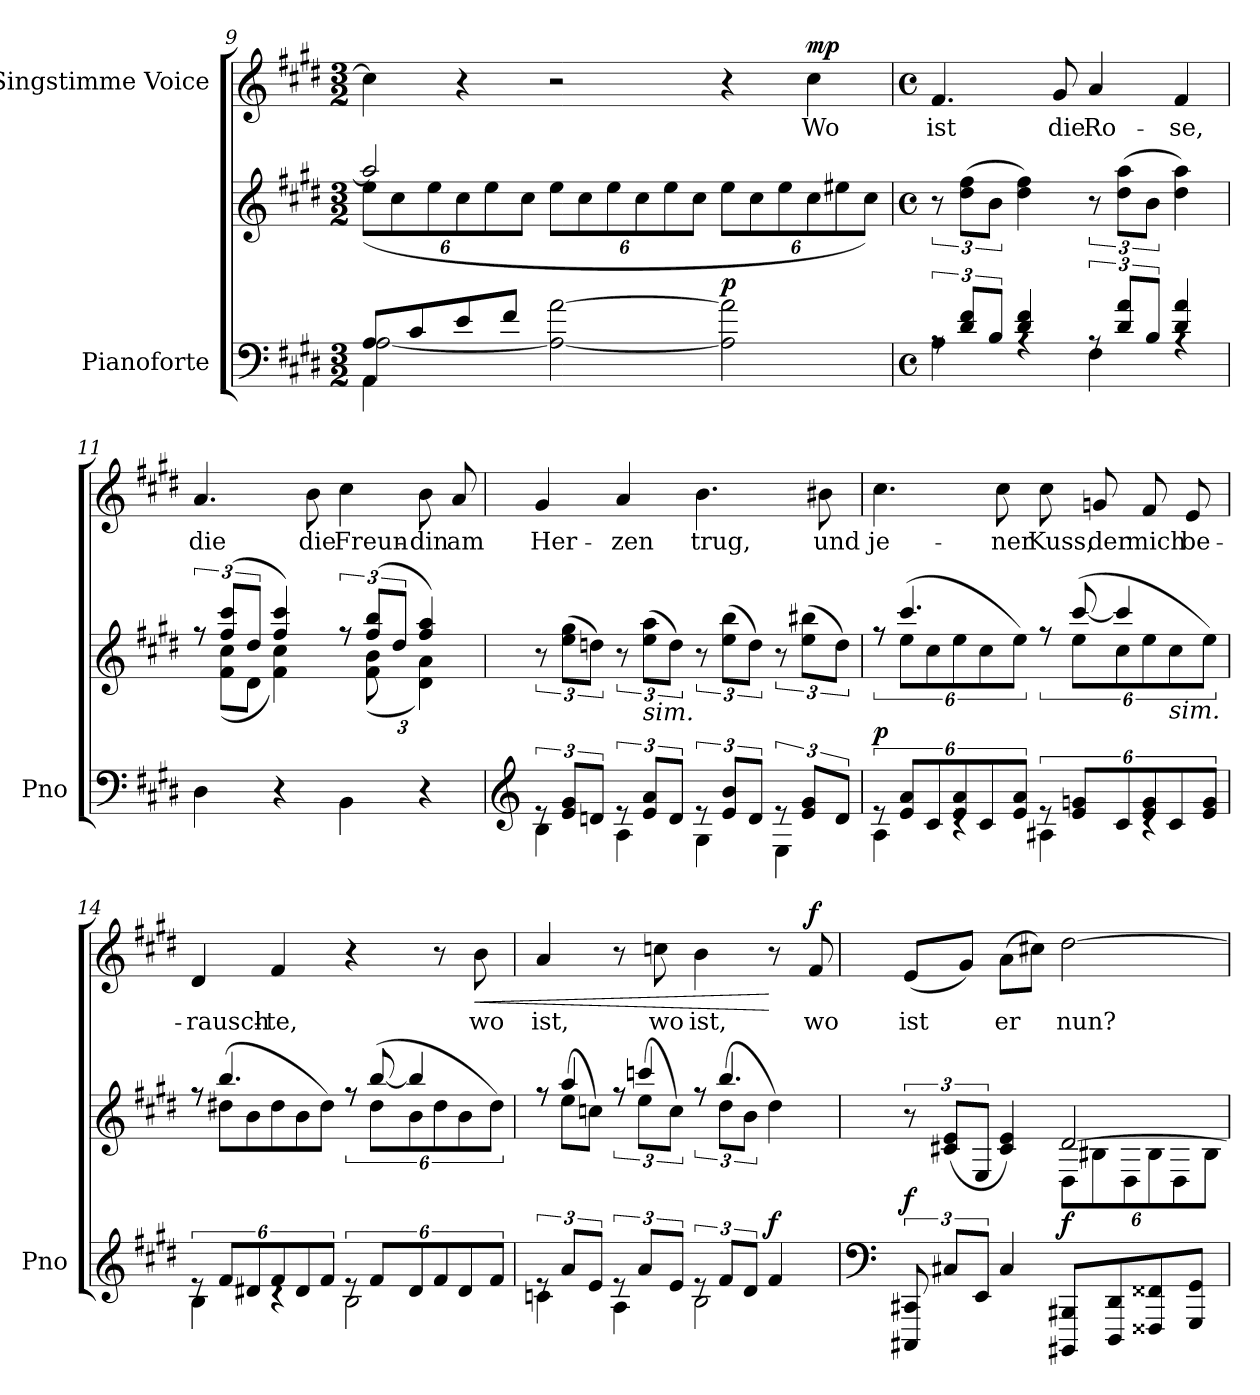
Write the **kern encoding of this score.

**kern	**kern	**dynam	**kern	**text	**dynam
*part2	*part2	*part2	*part1	*part1	*part1
*staff3	*staff2	*staff2/3	*staff1	*staff1	*staff1
*I"Pianoforte	*	*	*I"Singstimme Voice	*	*
*I'Pno	*	*	*	*	*
*clefF4	*clefG2	*	*clefG2	*	*
*k[f#c#g#d#]	*k[f#c#g#d#]	*	*k[f#c#g#d#]	*	*
*M3/2	*M3/2	*	*M3/2	*	*
=9	=9	=9	=9	=9	=9
*^	*^	*	*	*	*
*	*^	*	*	*	*	*	*
*	*	*	*	*Xbrackettup	*	*	*	*
8A/L	[2A\	4AA\	2aa/]	(>12ee\L	.	4cc#\]	.	.
.	.	.	.	12cc#\	.	.	.	.
8c#/	.	.	.	.	.	.	.	.
.	.	.	.	12ee\	.	.	.	.
8e/	.	1ryy	.	12cc#\	.	4r	.	.
.	.	.	.	12ee\	.	.	.	.
8f#/J	.	.	.	.	.	.	.	.
.	.	.	.	12cc#\J	.	.	.	.
2A\_ [2a\	1ryy	.	2ryy	12ee\L	.	2r	.	.
.	.	.	.	12cc#\	.	.	.	.
.	.	.	.	12ee\	.	.	.	.
.	.	.	.	12cc#\	.	.	.	.
.	.	.	.	12ee\	.	.	.	.
.	.	.	.	12cc#\J	.	.	.	.
!	!	!	!	!	!LO:DY:a=2	!	!	!
2A\] 2a\]	.	.	2ryy	12ee\L	p	4r	.	.
.	.	.	.	12cc#\	.	.	.	.
.	.	.	.	12ee\	.	.	.	.
!	!	!	!	!	!	!	!LO:LY:b	!LO:DY:a
.	.	4ryy	.	12cc#\	.	4cc#\	Wo	mp
.	.	.	.	12ee#X\	.	.	.	.
.	.	.	.	12cc#\J)	.	.	.	.
*v	*v	*v	*	*	*	*	*	*
*	*v	*v	*	*	*	*
!!LO:PB:g=z
=10	=10	=10	=10	=10	=10
*M4/4	*M4/4	*	*M4/4	*	*
*met(c)	*met(c)	*	*met(c)	*	*
*^	*	*	*	*	*
*	*	*brackettup	*	*	*	*
*	*	*^	*	*	*	*
!	!	!	!	!LO:DY:a=2	!	!LO:LY:b	!
!	!	!	!	!LO:DY:n=1:a=2	!	!	!
*	*	*v	*v	*	*	*	*
12rA	4A\	12r	p other-dynamics	4.f#/	ist	.
12d#/ 12f#/L	.	(>12dd#\ 12ff#\L	.	.	.	.
12B/J	.	12b\J	.	.	.	.
4d#/ 4f#/	4rA	4dd#\ 4ff#\)	.	.	.	.
!	!	!	!	!	!LO:LY:b	!
.	.	.	.	8g#/	die	.
!	!	!	!	!	!LO:LY:b	!
12rA	4F#\	12r	.	4a/	Ro-	.
12d#/ 12a/L	.	(>12dd#\ 12aa\L	.	.	.	.
12B/J	.	12b\J	.	.	.	.
!	!	!	!	!	!LO:LY:b	!
4d#/ 4a/	4rA	4dd#\ 4aa\)	.	4f#/	-se,	.
=11	=11	=11	=11	=11	=11	=11
*	*	*^	*	*	*	*
*	*	*	*Xtuplet	*	*	*	*
!	!	!	!	!	!	!LO:LY:b	!
3%2ryy	4D#\	12rff	12rff	.	4.a/	die	.
.	.	(>12ff#/ 12ccc#/L	(<12f#\ 12cc#\L	.	.	.	.
.	.	12dd#/J	12d#\J	.	.	.	.
.	4r	4ff#/ 4ccc#/)	4f#\ 4cc#\)	.	.	.	.
!	!	!	!	!	!	!LO:LY:b	!
.	.	.	.	.	8b\	die	.
*	*	*tuplet	*Xtuplet	*	*	*	*
!	!	!	!	!	!	!LO:LY:b	!
.	4BB\	12rff	12rff	.	4cc#\	Freun-	.
.	.	(>12ff#/ 12bb/L	(<(<12f#\ 12b\L	.	.	.	.
12B/J)	.	12dd#/J	12ryy	.	.	.	.
!	!	!	!	!	!	!LO:LY:b	!
4ryy	4r	4ff#/ 4aa/)	4d#\ 4a\)	.	8b\	-din	.
!	!	!	!	!	!	!LO:LY:b	!
.	.	.	.	.	8a/	am	.
*	*	*v	*v	*	*	*	*
=12	=12	=12	=12	=12	=12	=12
*clefG2	*	*	*	*	*	*
*	*	*tuplet	*	*	*	*
!	!	!	!	!	!LO:LY:b	!
12re	4B\	12r	.	4g#/	Her-	.
12e/ 12g#/L	.	(>12ee\ 12gg#\L	.	.	.	.
12dn/J	.	12ddn\J)	.	.	.	.
!	!	!	!	!	!LO:LY:b	!
12re	4A\	12r	.	4a/	-zen	.
!	!	!LO:TX:b:i:t=sim.	!	!	!	!
12e/ 12a/L	.	(>12ee\ 12aa\L	.	.	.	.
12d/J	.	12dd\J)	.	.	.	.
!	!	!	!	!	!LO:LY:b	!
12re	4G#\	12r	.	4.b\	trug,	.
12e/ 12b/L	.	(>12ee\ 12bb\L	.	.	.	.
12d/J	.	12dd\J)	.	.	.	.
12re	4E\	12r	.	.	.	.
12e/ 12g#/L	.	(>12ee\ 12bb#X\L	.	.	.	.
!	!	!	!	!	!LO:LY:b	!
.	.	.	.	8b#X\	und	.
12d/J	.	12dd\J)	.	.	.	.
!!LO:LB:g=z
=13	=13	=13	=13	=13	=13	=13
*	*	*^	*	*	*	*
*	*	*	*Xtuplet	*	*	*	*
!	!	!	!	!LO:DY:a=2	!	!LO:LY:b	!
12re	4A\	12rff	12rff	p	4.cc#\	je-	.
12e/ 12a/L	.	(<12ee\L	6.ccc#/	.	.	.	.
12c#/	.	12cc#\	.	.	.	.	.
*Xbrackettup	*	*tuplet	*	*	*	*	*
*	*	*Xbrackettup	*	*	*	*	*
12e/ 12a/	4rc	12ee\	.	.	.	.	.
12c#/	.	12cc#\	6ryy	.	.	.	.
!	!	!	!	!	!	!LO:LY:b	!
.	.	.	.	.	8cc#\	-ner	.
12e/ 12a/J	.	12ee\J)	.	.	.	.	.
*brackettup	*	*brackettup	*Xtuplet	*	*	*	*
!	!	!	!	!	!	!LO:LY:b	!
12re	4A#X\	12rff	12rff	.	8cc#\	Kuss,	.
12e/ 12gn/L	.	(<12ee\L	[12ccc#/	.	.	.	.
!	!	!	!	!	!	!LO:LY:b	!
.	.	.	.	.	8gn/	der	.
12c#/	.	12cc#\	6ccc#/]	.	.	.	.
*Xbrackettup	*	*tuplet	*	*	*	*	*
*	*	*Xbrackettup	*	*	*	*	*
!	!	!	!	!	!	!LO:LY:b	!
12e/ 12g/	4rc	12ee\	.	.	8f#/	mich	.
!	!	!LO:TX:b:i:t=sim.	!	!	!	!	!
12c#/	.	12cc#\	6ryy	.	.	.	.
!	!	!	!	!	!	!LO:LY:b	!
.	.	.	.	.	8e/	be-	.
12e/ 12g/J	.	12ee\J)	.	.	.	.	.
=14	=14	=14	=14	=14	=14	=14	=14
*brackettup	*	*brackettup	*Xtuplet	*	*	*	*
!	!	!	!	!	!	!LO:LY:b	!
12re	4B\	12rff	12rff	.	4d#/	-rausch-	.
12f#/L	.	(<12dd#X\L	6.bb/	.	.	.	.
12d#X/	.	12b\	.	.	.	.	.
*Xbrackettup	*	*tuplet	*	*	*	*	*
*	*	*Xbrackettup	*	*	*	*	*
!	!	!	!	!	!	!LO:LY:b	!
12f#/	4rc	12dd#\	.	.	4f#/	-te,	.
12d#/	.	12b\	6ryy	.	.	.	.
12f#/J	.	12dd#\J)	.	.	.	.	.
*brackettup	*	*brackettup	*Xtuplet	*	*	*	*
12re	2B\	12rff	12rff	.	4r	.	.
12f#/L	.	(<12dd#\L	[12bb/	.	.	.	.
12d#/	.	12b\	6bb/]	.	.	.	.
*Xbrackettup	*	*tuplet	*	*	*	*	*
*	*	*Xbrackettup	*	*	*	*	*
12f#/	.	12dd#\	.	.	8r	.	.
12d#/	.	12b\	6ryy	.	.	.	.
!	!	!	!	!	!	!LO:LY:b	!LO:HP:b
.	.	.	.	.	8b\	wo	<
12f#/J	.	12dd#\J)	.	.	.	.	.
=15	=15	=15	=15	=15	=15	=15	=15
*brackettup	*	*brackettup	*Xtuplet	*	*	*	*
!	!	!	!	!	!	!LO:LY:b	!
12re	4cn\	12rff	12rff	.	4a/	ist,	.
12a/L	.	(<12ee\L	6aa/	.	.	.	.
12e/J	.	12ccn\J)	.	.	.	.	.
*	*	*tuplet	*	*	*	*	*
12re	4A\	12rff	12rff	.	8r	.	.
12a/L	.	(<12ee\L	6cccn/	.	.	.	.
!	!	!	!	!	!	!LO:LY:b	!
.	.	.	.	.	8ccn\	wo	.
12e/J	.	12cc\J)	.	.	.	.	.
*	*	*	*Xtuplet	*	*	*	*
!	!	!	!	!	!	!LO:LY:b	!
12re	2B\	12rff	12rff	.	4b\	ist,	.
12f#/L	.	(<12dd#\L	6.bb/	.	.	.	.
12d#/J	.	12b\J	.	.	.	.	.
!	!	!	!	!LO:DY:a=2	!	!	!
4f#/	.	4dd#\)	.	f	8r	.	[
.	.	.	6ryy	.	.	.	.
!	!	!	!	!	!	!LO:LY:b	!LO:DY:a
.	.	.	.	.	8f#/	wo	f
*v	*v	*	*	*	*	*	*
!!LO:LB:g=z
=16	=16	=16	=16	=16	=16	=16
*clefF4	*	*	*	*	*	*
*	*tuplet	*	*	*	*	*
!	!	!	!LO:DY:a=2	!	!LO:LY:b	!
12CCC#X/ 12CC#X/	12r	2ryy	f	(<8e/L	ist	.
12C#X/L	(<12c#X/ 12e/L	.	.	.	.	.
.	.	.	.	8g#/J)	.	.
12EE/J	12E/J	.	.	.	.	.
!	!	!	!	!	!LO:LY:b	!
4C#/	4c#/ 4e/)	.	.	(>8a\L	er	.
.	.	.	.	8cc#X\J)	.	.
*	*	*Xbrackettup	*	*	*	*
!	!	!	!LO:DY:a=2	!	!LO:LY:b	!
8BBBB#X/ 8BBB#X/L	[2d#/	12D#\L	f	[2dd#\	nun?	.
.	.	12B#X\	.	.	.	.
8DDD#/ 8DD#/	.	.	.	.	.	.
.	.	12D#\	.	.	.	.
8FFF##X/ 8FF##X/	.	12B#\	.	.	.	.
.	.	12D#\	.	.	.	.
8GGG#/ 8GG#/J	.	.	.	.	.	.
.	.	12B#\J	.	.	.	.
*	*v	*v	*	*	*	*
=	=	=	=	=	=
*-	*-	*-	*-	*-	*-
